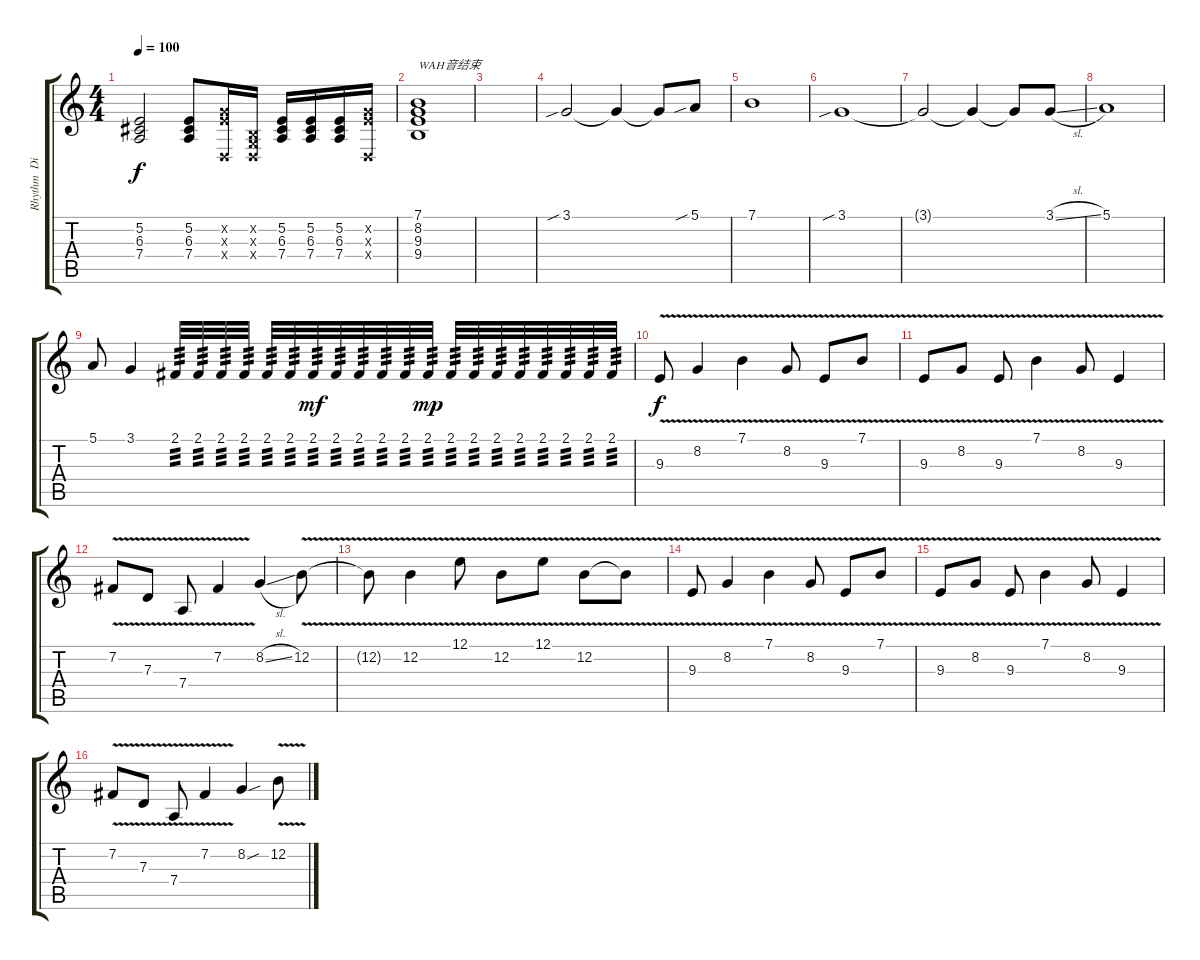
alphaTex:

\track ("Rhythm  Dist Guitar" "Rhythm  Di") {instrument pad3polysynth}
\staff {score tabs}
\tuning (E4 B3 G3 D3 A2 E2) {hide}
\ts (4 4)
\tempo 100
\clef g2
\ks c
(5.2 6.3 7.4).2{dy f volume 13 instrument shakuhachi} (5.2 6.3 7.4).8 (8.2{x} 9.3{x} 0.4{x}).16 (0.2{x} 0.3{x} 0.4{x}).16 (5.2 6.3 7.4).16 (5.2 6.3 7.4).16 (5.2 6.3 7.4).16 (8.2{x} 9.3{x} 0.4{x}).16 |
(7.1 8.2 9.3 9.4).1{txt "WAH音结束" volume 9} |
|
3.1{sib}.2 3.1{t}.4 3.1{t}.8 5.1{sib}.8 |
7.1.1 |
3.1{sib}.1 |
3.1{t}.2 3.1{t}.4 3.1{t}.8 3.1{sl}.8 |
5.1.1 |
5.1.8 3.1.4 2.1.32{tp 3} 2.1.32{tp 3} 2.1.32{tp 3} 2.1.32{tp 3} 2.1.32{tp 3} 2.1.32{tp 3} 2.1.32{tp 3 dy mf} 2.1.32{tp 3} 2.1.32{tp 3} 2.1.32{tp 3} 2.1.32{tp 3} 2.1.32{tp 3 dy mp} 2.1.32{tp 3} 2.1.32{tp 3} 2.1.32{tp 3} 2.1.32{tp 3} 2.1.32{tp 3} 2.1.32{tp 3} 2.1.32{tp 3} 2.1.32{tp 3} |
9.3{v}.8{dy f instrument electricguitarclean} 8.2{v}.4 7.1{v}.4 8.2{v}.8 9.3{v}.8 7.1{v}.8 |
9.3{v}.8{instrument electricguitarclean} 8.2{v}.8 9.3{v}.8 7.1{v}.4 8.2{v}.8 9.3{v}.4 |
7.2{v}.8{instrument electricguitarclean} 7.3{v}.8 7.4{v}.8 7.2{v}.4 8.2{sl}.4 12.2{v}.8 |
12.2{t}.8{instrument electricguitarclean} 12.2{v}.4 12.1{v}.8 12.2{v}.8 12.1{v}.8 12.2{v}.8 12.2{t}.8 |
9.3{v}.8{instrument electricguitarclean} 8.2{v}.4 7.1{v}.4 8.2{v}.8 9.3{v}.8 7.1{v}.8 |
9.3{v}.8{instrument electricguitarclean} 8.2{v}.8 9.3{v}.8 7.1{v}.4 8.2{v}.8 9.3{v}.4 |
7.2{v}.8{instrument electricguitarclean} 7.3{v}.8 7.4{v}.8 7.2{v}.4 8.2{sou}.4 12.2{v}.8
